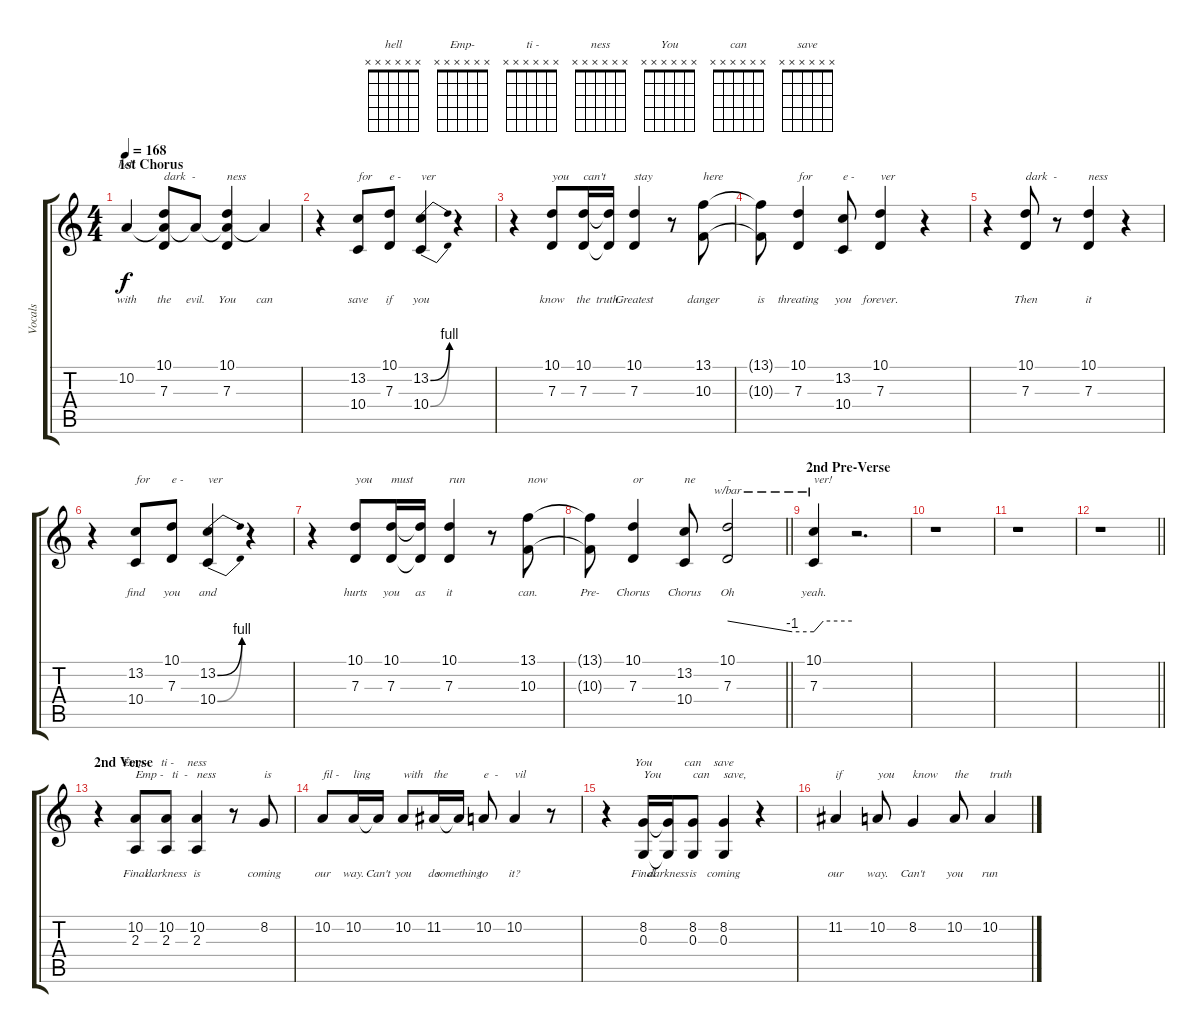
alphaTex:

\track ("Vocals" "Vocals") {instrument viola}
\staff {score tabs}
\tuning (E4 B3 G3 D3 A2 D2) {hide}
\chord ("hell" x x x x x x) {firstfret 0}
\chord ("Emp-" x x x x x x) {firstfret 0}
\chord (" ti -" x x x x x x) {firstfret 0}
\chord ("ness" x x x x x x) {firstfret 0}
\chord ("You" x x x x x x) {firstfret 0}
\chord ("can" x x x x x x) {firstfret 0}
\chord ("save" x x x x x x) {firstfret 0}
\ts (4 4)
\section ("" "1st Chorus")
\tempo 168
\clef g2
\ks c
10.2.4{ch "hell" lyrics (0 "with") lyrics (1 "") lyrics (2 "") lyrics (3 "") lyrics (4 "") dy f} (10.1 10.2{t} 7.3).8{txt "dark  -" lyrics (0 "the") lyrics (1 "") lyrics (2 "") lyrics (3 "") lyrics (4 "")} 10.2{t}.8{lyrics (0 "evil.") lyrics (1 "") lyrics (2 "") lyrics (3 "") lyrics (4 "")} (10.1 10.2{t} 7.3).4{txt "ness" lyrics (0 "You") lyrics (1 "") lyrics (2 "") lyrics (3 "") lyrics (4 "")} 10.2{t}.4{lyrics (0 "can") lyrics (1 "") lyrics (2 "") lyrics (3 "") lyrics (4 "")} |
r.4 (13.2 10.4).8{txt "for" lyrics (0 "save") lyrics (1 "") lyrics (2 "") lyrics (3 "") lyrics (4 "")} (10.1 7.3).8{txt "e -" lyrics (0 "if") lyrics (1 "") lyrics (2 "") lyrics (3 "") lyrics (4 "")} (13.2{be (bend 0 0 60 4)} 10.4{be (bend 0 0 60 4)}).4{txt "ver" lyrics (0 "you") lyrics (1 "") lyrics (2 "") lyrics (3 "") lyrics (4 "")} r.4 |
r.4 (10.1 7.3).8{txt "you" lyrics (0 "know") lyrics (1 "") lyrics (2 "") lyrics (3 "") lyrics (4 "")} (10.1 7.3).16{txt "can't" lyrics (0 "the") lyrics (1 "") lyrics (2 "") lyrics (3 "") lyrics (4 "")} (10.1{t} 7.3{t}).16{lyrics (0 "truth.") lyrics (1 "") lyrics (2 "") lyrics (3 "") lyrics (4 "")} (10.1 7.3).4{txt "stay" lyrics (0 "Greatest") lyrics (1 "") lyrics (2 "") lyrics (3 "") lyrics (4 "")} r.8 (13.1 10.3).8{txt "here" lyrics (0 "danger") lyrics (1 "") lyrics (2 "") lyrics (3 "") lyrics (4 "")} |
(13.1{t} 10.3{t}).8{lyrics (0 "is") lyrics (1 "") lyrics (2 "") lyrics (3 "") lyrics (4 "")} (10.1 7.3).4{txt "for" lyrics (0 "threating") lyrics (1 "") lyrics (2 "") lyrics (3 "") lyrics (4 "")} (13.2 10.4).8{txt "e -" lyrics (0 "you") lyrics (1 "") lyrics (2 "") lyrics (3 "") lyrics (4 "")} (10.1 7.3).4{txt "ver" lyrics (0 "forever.") lyrics (1 "") lyrics (2 "") lyrics (3 "") lyrics (4 "")} r.4 |
r.4 (10.1 7.3).8{txt "dark  -" lyrics (0 "Then") lyrics (1 "") lyrics (2 "") lyrics (3 "") lyrics (4 "")} r.8 (10.1 7.3).4{txt "ness" lyrics (0 "it") lyrics (1 "") lyrics (2 "") lyrics (3 "") lyrics (4 "")} r.4 |
r.4 (13.2 10.4).8{txt "for" lyrics (0 "find") lyrics (1 "") lyrics (2 "") lyrics (3 "") lyrics (4 "")} (10.1 7.3).8{txt "e -" lyrics (0 "you") lyrics (1 "") lyrics (2 "") lyrics (3 "") lyrics (4 "")} (13.2{be (bend 0 0 60 4)} 10.4{be (bend 0 0 60 4)}).4{txt "ver" lyrics (0 "and") lyrics (1 "") lyrics (2 "") lyrics (3 "") lyrics (4 "")} r.4 |
r.4 (10.1 7.3).8{txt "you" lyrics (0 "hurts") lyrics (1 "") lyrics (2 "") lyrics (3 "") lyrics (4 "")} (10.1 7.3).16{txt "must" lyrics (0 "you") lyrics (1 "") lyrics (2 "") lyrics (3 "") lyrics (4 "")} (10.1{t} 7.3{t}).16{lyrics (0 "as") lyrics (1 "") lyrics (2 "") lyrics (3 "") lyrics (4 "")} (10.1 7.3).4{txt "run" lyrics (0 "it") lyrics (1 "") lyrics (2 "") lyrics (3 "") lyrics (4 "")} r.8 (13.1 10.3).8{txt "now" lyrics (0 "can.") lyrics (1 "") lyrics (2 "") lyrics (3 "") lyrics (4 "")} |
\barLineRight lightlight
(13.1{t} 10.3{t}).8{lyrics (0 "Pre-") lyrics (1 "") lyrics (2 "") lyrics (3 "") lyrics (4 "")} (10.1 7.3).4{txt "or" lyrics (0 "Chorus") lyrics (1 "") lyrics (2 "") lyrics (3 "") lyrics (4 "")} (13.2 10.4).8{txt "ne " lyrics (0 "Chorus") lyrics (1 "") lyrics (2 "") lyrics (3 "") lyrics (4 "")} (10.1 7.3).2{tbe (custom default 0 0 45 -4 60 -4) txt "-" lyrics (0 "Oh") lyrics (1 "") lyrics (2 "") lyrics (3 "") lyrics (4 "")} |
\section ("" "2nd Pre-Verse")
(10.1 7.3).4{tbe (custom default 0 -4 15 0 60 0) txt "ver!" lyrics (0 "yeah.") lyrics (1 "") lyrics (2 "") lyrics (3 "") lyrics (4 "")} r.2{d} |
r.1 |
r.1 |
\barLineRight lightlight
r.1 |
\section ("" "2nd Verse")
r.4 (10.2 2.3).8{ch "Emp-" txt "Emp -" lyrics (0 "Final") lyrics (1 "") lyrics (2 "") lyrics (3 "") lyrics (4 "")} (10.2 2.3).8{ch " ti -" txt "  ti  -" lyrics (0 "darkness") lyrics (1 "") lyrics (2 "") lyrics (3 "") lyrics (4 "")} (10.2 2.3).4{ch "ness" txt "ness" lyrics (0 "is") lyrics (1 "") lyrics (2 "") lyrics (3 "") lyrics (4 "")} r.8 8.2.8{txt "is" lyrics (0 "coming") lyrics (1 "") lyrics (2 "") lyrics (3 "") lyrics (4 "")} |
10.2.8{txt "fil -" lyrics (0 "our") lyrics (1 "") lyrics (2 "") lyrics (3 "") lyrics (4 "")} 10.2.16{txt "ling" lyrics (0 "way.") lyrics (1 "") lyrics (2 "") lyrics (3 "") lyrics (4 "")} 10.2{t}.16{lyrics (0 "Can't") lyrics (1 "") lyrics (2 "") lyrics (3 "") lyrics (4 "")} 10.2.8{txt "with" lyrics (0 "you") lyrics (1 "") lyrics (2 "") lyrics (3 "") lyrics (4 "")} 11.2.16{txt "the" lyrics (0 "do") lyrics (1 "") lyrics (2 "") lyrics (3 "") lyrics (4 "")} 11.2{t}.16{lyrics (0 "something") lyrics (1 "") lyrics (2 "") lyrics (3 "") lyrics (4 "")} 10.2.8{txt "e  -" lyrics (0 "to") lyrics (1 "") lyrics (2 "") lyrics (3 "") lyrics (4 "")} 10.2.4{txt "vil" lyrics (0 "it?") lyrics (1 "") lyrics (2 "") lyrics (3 "") lyrics (4 "")} r.8 |
r.4 (8.2 0.3).16{ch "You" txt "You" lyrics (0 "Final") lyrics (1 "") lyrics (2 "") lyrics (3 "") lyrics (4 "")} (8.2{t} 0.3{t}).16{lyrics (0 "darkness") lyrics (1 "") lyrics (2 "") lyrics (3 "") lyrics (4 "")} (8.2 0.3).8{ch "can" txt "can" lyrics (0 "is") lyrics (1 "") lyrics (2 "") lyrics (3 "") lyrics (4 "")} (8.2 0.3).4{ch "save" txt "save," lyrics (0 "coming") lyrics (1 "") lyrics (2 "") lyrics (3 "") lyrics (4 "")} r.4 |
11.2.4{txt "if" lyrics (0 "our") lyrics (1 "") lyrics (2 "") lyrics (3 "") lyrics (4 "")} 10.2.8{txt "you" lyrics (0 "way.") lyrics (1 "") lyrics (2 "") lyrics (3 "") lyrics (4 "")} 8.2.4{txt "know" lyrics (0 "Can't") lyrics (1 "") lyrics (2 "") lyrics (3 "") lyrics (4 "")} 10.2.8{txt "the" lyrics (0 "you") lyrics (1 "") lyrics (2 "") lyrics (3 "") lyrics (4 "")} 10.2.4{txt "truth" lyrics (0 "run") lyrics (1 "") lyrics (2 "") lyrics (3 "") lyrics (4 "")}
